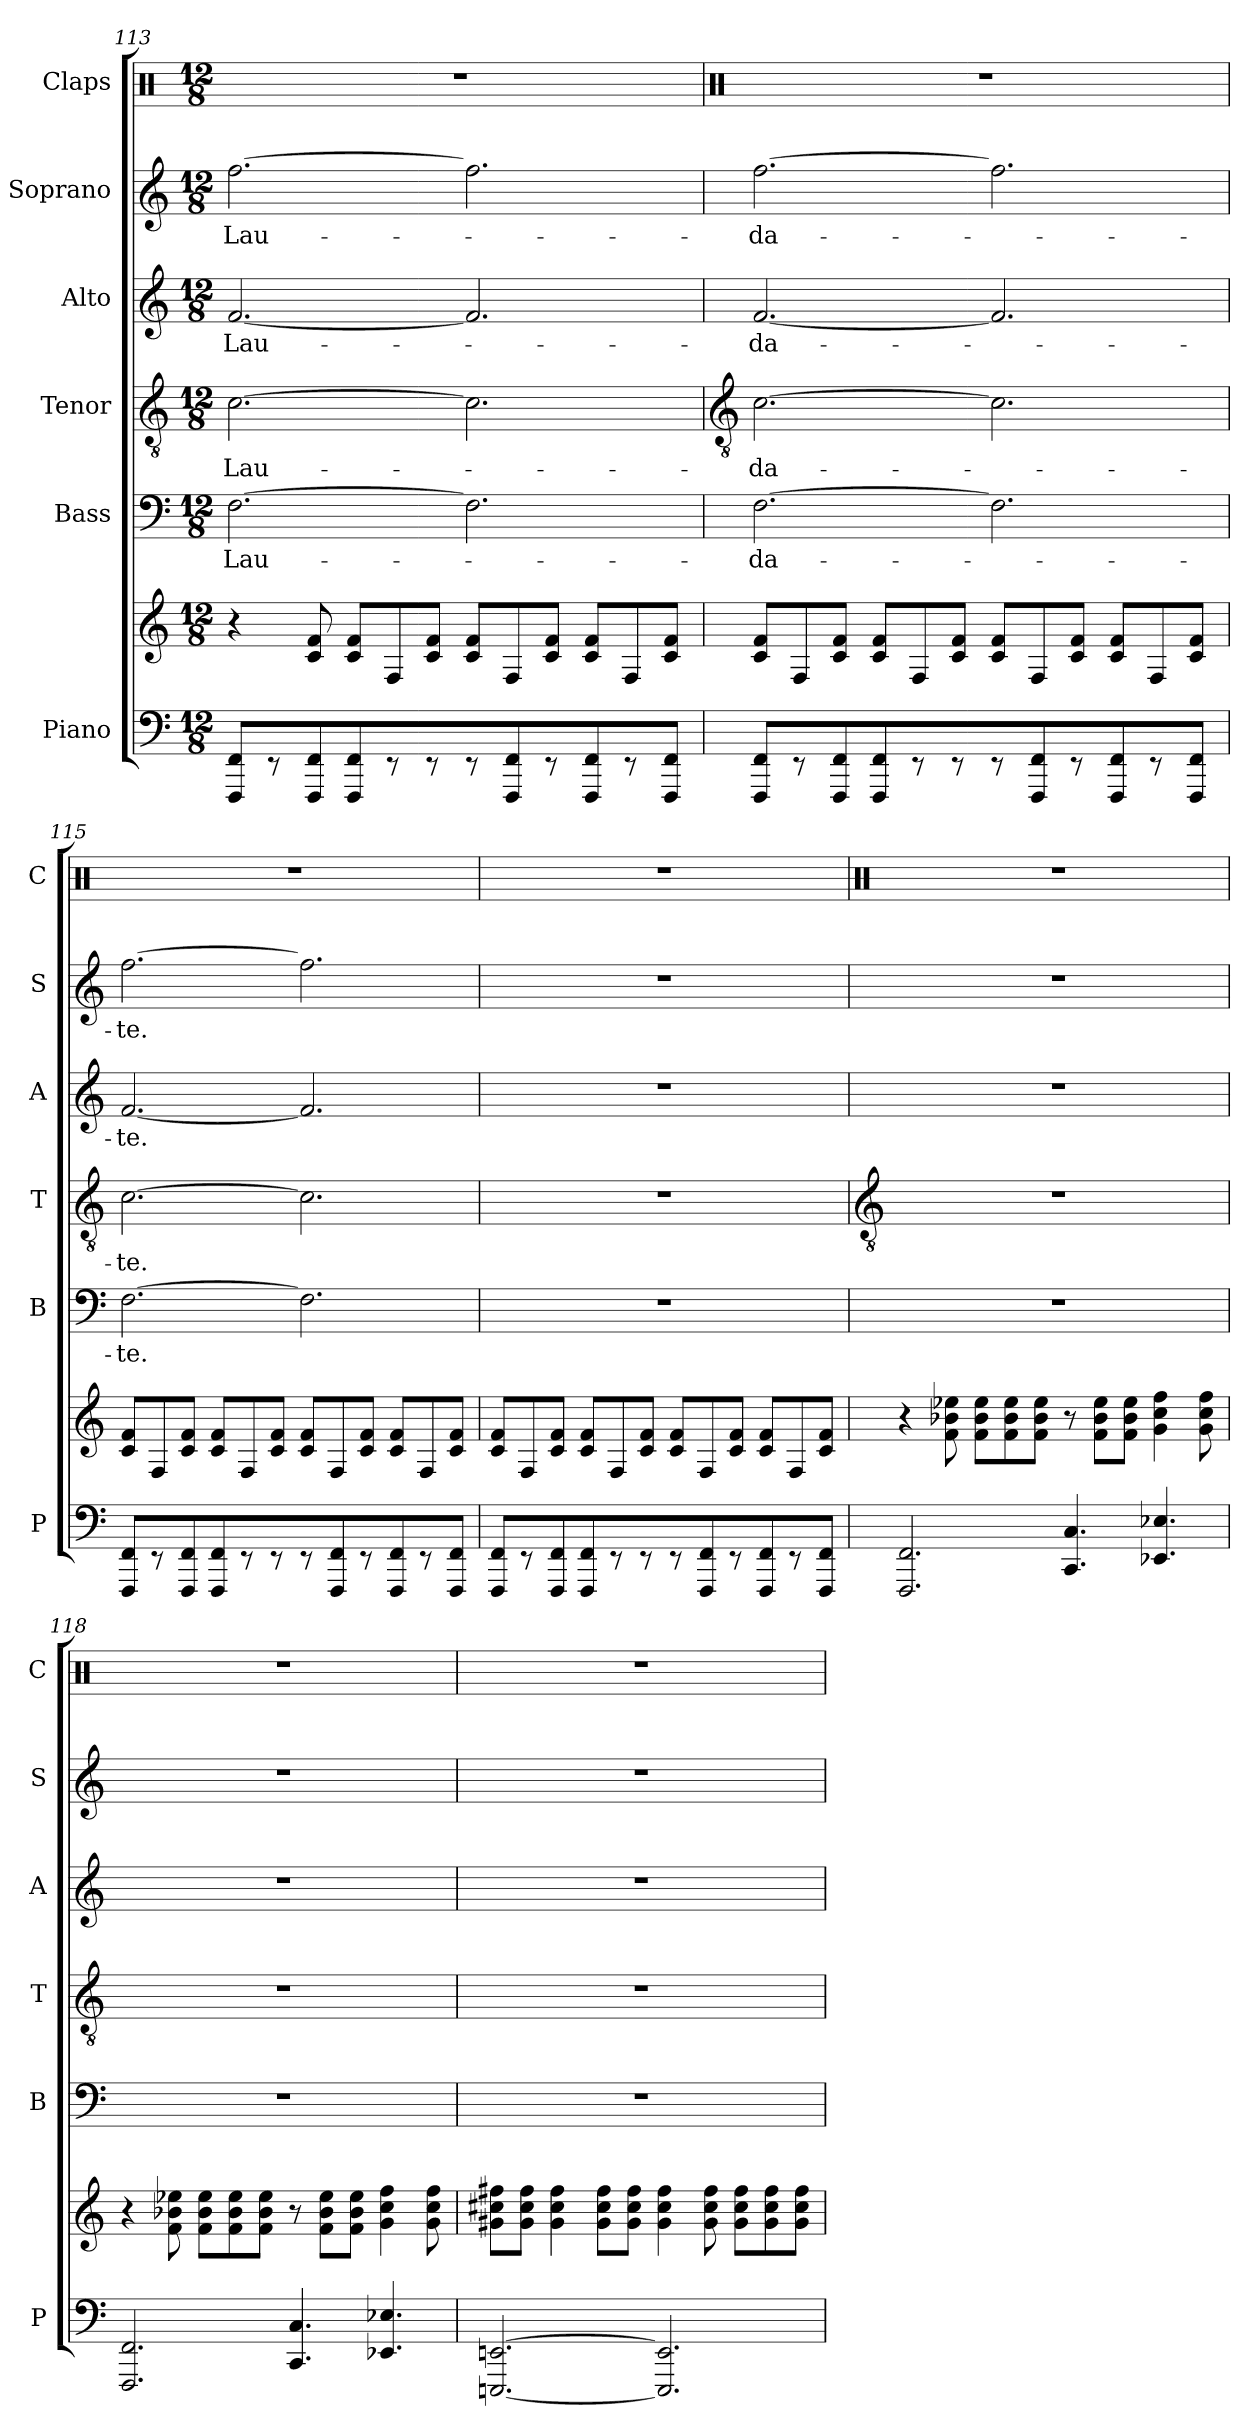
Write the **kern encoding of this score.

**kern	**kern	**kern	**text	**kern	**text	**kern	**text	**kern	**text	**kern
*part6	*part6	*part5	*part5	*part4	*part4	*part3	*part3	*part2	*part2	*part1
*staff7	*staff6	*staff5	*staff5	*staff4	*staff4	*staff3	*staff3	*staff2	*staff2	*staff1
*I"Piano	*	*I"Bass	*	*I"Tenor	*	*I"Alto	*	*I"Soprano	*	*I"Claps
*I'P	*	*I'B	*	*I'T	*	*I'A	*	*I'S	*	*I'C
*clefF4	*clefG2	*clefF4	*	*clefGv2	*	*clefG2	*	*clefG2	*	*clefX
*	*	*	*	*	*	*	*	*	*	*ITrd14c24
*k[]	*k[]	*k[]	*	*k[]	*	*k[]	*	*k[]	*	*k[]
*C:	*C:	*C:	*	*C:	*	*C:	*	*C:	*	*C:
*M12/8	*M12/8	*M12/8	*	*M12/8	*	*M12/8	*	*M12/8	*	*M12/8
=113	=113	=113	=113	=113	=113	=113	=113	=113	=113	=113
!	!	!	!LO:LY:b	!	!LO:LY:b	!	!LO:LY:b	!	!LO:LY:b	!LO:N:vis=1
8FFF 8FF	4r	[2.F	Lau-	[2.c	Lau-	[2.f	Lau-	[2.ff	Lau-	1.r
8r	.	.	.	.	.	.	.	.	.	.
8FFF 8FF	8c 8f	.	.	.	.	.	.	.	.	.
8FFF 8FF	8c 8fL	.	.	.	.	.	.	.	.	.
8r	8F	.	.	.	.	.	.	.	.	.
8r	8c 8fJ	.	.	.	.	.	.	.	.	.
8r	8c 8fL	2.F]	.	2.c]	.	2.f]	.	2.ff]	.	.
8FFF 8FF	8F	.	.	.	.	.	.	.	.	.
8r	8c 8fJ	.	.	.	.	.	.	.	.	.
8FFF 8FF	8c 8fL	.	.	.	.	.	.	.	.	.
8r	8F	.	.	.	.	.	.	.	.	.
8FFF 8FFJ	8c 8fJ	.	.	.	.	.	.	.	.	.
!!LO:LB:g=z
=114	=114	=114	=114	=114	=114	=114	=114	=114	=114	=114
*	*	*	*	*clefGv2	*	*	*	*	*	*clefX
!	!	!	!LO:LY:b	!	!LO:LY:b	!	!LO:LY:b	!	!LO:LY:b	!LO:N:vis=1
8FFF 8FF	8c 8fL	[2.F	-da-	[2.c	-da-	[2.f	-da-	[2.ff	-da-	1.r
8r	8F	.	.	.	.	.	.	.	.	.
8FFF 8FF	8c 8fJ	.	.	.	.	.	.	.	.	.
8FFF 8FF	8c 8fL	.	.	.	.	.	.	.	.	.
8r	8F	.	.	.	.	.	.	.	.	.
8r	8c 8fJ	.	.	.	.	.	.	.	.	.
8r	8c 8fL	2.F]	.	2.c]	.	2.f]	.	2.ff]	.	.
8FFF 8FF	8F	.	.	.	.	.	.	.	.	.
8r	8c 8fJ	.	.	.	.	.	.	.	.	.
8FFF 8FF	8c 8fL	.	.	.	.	.	.	.	.	.
8r	8F	.	.	.	.	.	.	.	.	.
8FFF 8FFJ	8c 8fJ	.	.	.	.	.	.	.	.	.
=115	=115	=115	=115	=115	=115	=115	=115	=115	=115	=115
!	!	!	!LO:LY:b	!	!LO:LY:b	!	!LO:LY:b	!	!LO:LY:b	!LO:N:vis=1
8FFF 8FF	8c 8fL	[2.F	-te.	[2.c	-te.	[2.f	-te.	[2.ff	-te.	1.r
8r	8F	.	.	.	.	.	.	.	.	.
8FFF 8FF	8c 8fJ	.	.	.	.	.	.	.	.	.
8FFF 8FF	8c 8fL	.	.	.	.	.	.	.	.	.
8r	8F	.	.	.	.	.	.	.	.	.
8r	8c 8fJ	.	.	.	.	.	.	.	.	.
8r	8c 8fL	2.F]	.	2.c]	.	2.f]	.	2.ff]	.	.
8FFF 8FF	8F	.	.	.	.	.	.	.	.	.
8r	8c 8fJ	.	.	.	.	.	.	.	.	.
8FFF 8FF	8c 8fL	.	.	.	.	.	.	.	.	.
8r	8F	.	.	.	.	.	.	.	.	.
8FFF 8FFJ	8c 8fJ	.	.	.	.	.	.	.	.	.
=116	=116	=116	=116	=116	=116	=116	=116	=116	=116	=116
!	!	!LO:N:vis=1	!	!LO:N:vis=1	!	!LO:N:vis=1	!	!LO:N:vis=1	!	!LO:N:vis=1
8FFF 8FF	8c 8fL	1.r	.	1.r	.	1.r	.	1.r	.	1.r
8r	8F	.	.	.	.	.	.	.	.	.
8FFF 8FF	8c 8fJ	.	.	.	.	.	.	.	.	.
8FFF 8FF	8c 8fL	.	.	.	.	.	.	.	.	.
8r	8F	.	.	.	.	.	.	.	.	.
8r	8c 8fJ	.	.	.	.	.	.	.	.	.
8r	8c 8fL	.	.	.	.	.	.	.	.	.
8FFF 8FF	8F	.	.	.	.	.	.	.	.	.
8r	8c 8fJ	.	.	.	.	.	.	.	.	.
8FFF 8FF	8c 8fL	.	.	.	.	.	.	.	.	.
8r	8F	.	.	.	.	.	.	.	.	.
8FFF 8FFJ	8c 8fJ	.	.	.	.	.	.	.	.	.
!!LO:LB:g=z
=117	=117	=117	=117	=117	=117	=117	=117	=117	=117	=117
*	*	*	*	*clefGv2	*	*	*	*	*	*clefX
!	!	!LO:N:vis=1	!	!LO:N:vis=1	!	!LO:N:vis=1	!	!LO:N:vis=1	!	!LO:N:vis=1
2.FFF 2.FF	4r	1.r	.	1.r	.	1.r	.	1.r	.	1.r
.	8f 8b-X 8ee-X	.	.	.	.	.	.	.	.	.
.	8f 8b- 8ee-L	.	.	.	.	.	.	.	.	.
.	8f 8b- 8ee-	.	.	.	.	.	.	.	.	.
.	8f 8b- 8ee-J	.	.	.	.	.	.	.	.	.
4.CC 4.C	8r	.	.	.	.	.	.	.	.	.
.	8f 8b- 8ee-L	.	.	.	.	.	.	.	.	.
.	8f 8b- 8ee-J	.	.	.	.	.	.	.	.	.
4.EE-X 4.E-X	4g 4cc 4ff	.	.	.	.	.	.	.	.	.
.	8g 8cc 8ff	.	.	.	.	.	.	.	.	.
=118	=118	=118	=118	=118	=118	=118	=118	=118	=118	=118
!	!	!LO:N:vis=1	!	!LO:N:vis=1	!	!LO:N:vis=1	!	!LO:N:vis=1	!	!LO:N:vis=1
2.FFF 2.FF	4r	1.r	.	1.r	.	1.r	.	1.r	.	1.r
.	8f 8b-X 8ee-X	.	.	.	.	.	.	.	.	.
.	8f 8b- 8ee-L	.	.	.	.	.	.	.	.	.
.	8f 8b- 8ee-	.	.	.	.	.	.	.	.	.
.	8f 8b- 8ee-J	.	.	.	.	.	.	.	.	.
4.CC 4.C	8r	.	.	.	.	.	.	.	.	.
.	8f 8b- 8ee-L	.	.	.	.	.	.	.	.	.
.	8f 8b- 8ee-J	.	.	.	.	.	.	.	.	.
4.EE-X 4.E-X	4g 4cc 4ff	.	.	.	.	.	.	.	.	.
.	8g 8cc 8ff	.	.	.	.	.	.	.	.	.
=119	=119	=119	=119	=119	=119	=119	=119	=119	=119	=119
!	!	!LO:N:vis=1	!	!LO:N:vis=1	!	!LO:N:vis=1	!	!LO:N:vis=1	!	!LO:N:vis=1
[2.EEEn [2.EEn	8g#X 8cc#X 8ff#XL	1.r	.	1.r	.	1.r	.	1.r	.	1.r
.	8g# 8cc# 8ff#J	.	.	.	.	.	.	.	.	.
.	4g# 4cc# 4ff#	.	.	.	.	.	.	.	.	.
.	8g# 8cc# 8ff#L	.	.	.	.	.	.	.	.	.
.	8g# 8cc# 8ff#J	.	.	.	.	.	.	.	.	.
2.EEE] 2.EE]	4g# 4cc# 4ff#	.	.	.	.	.	.	.	.	.
.	8g# 8cc# 8ff#	.	.	.	.	.	.	.	.	.
.	8g# 8cc# 8ff#L	.	.	.	.	.	.	.	.	.
.	8g# 8cc# 8ff#	.	.	.	.	.	.	.	.	.
.	8g# 8cc# 8ff#J	.	.	.	.	.	.	.	.	.
=	=	=	=	=	=	=	=	=	=	=
*-	*-	*-	*-	*-	*-	*-	*-	*-	*-	*-
